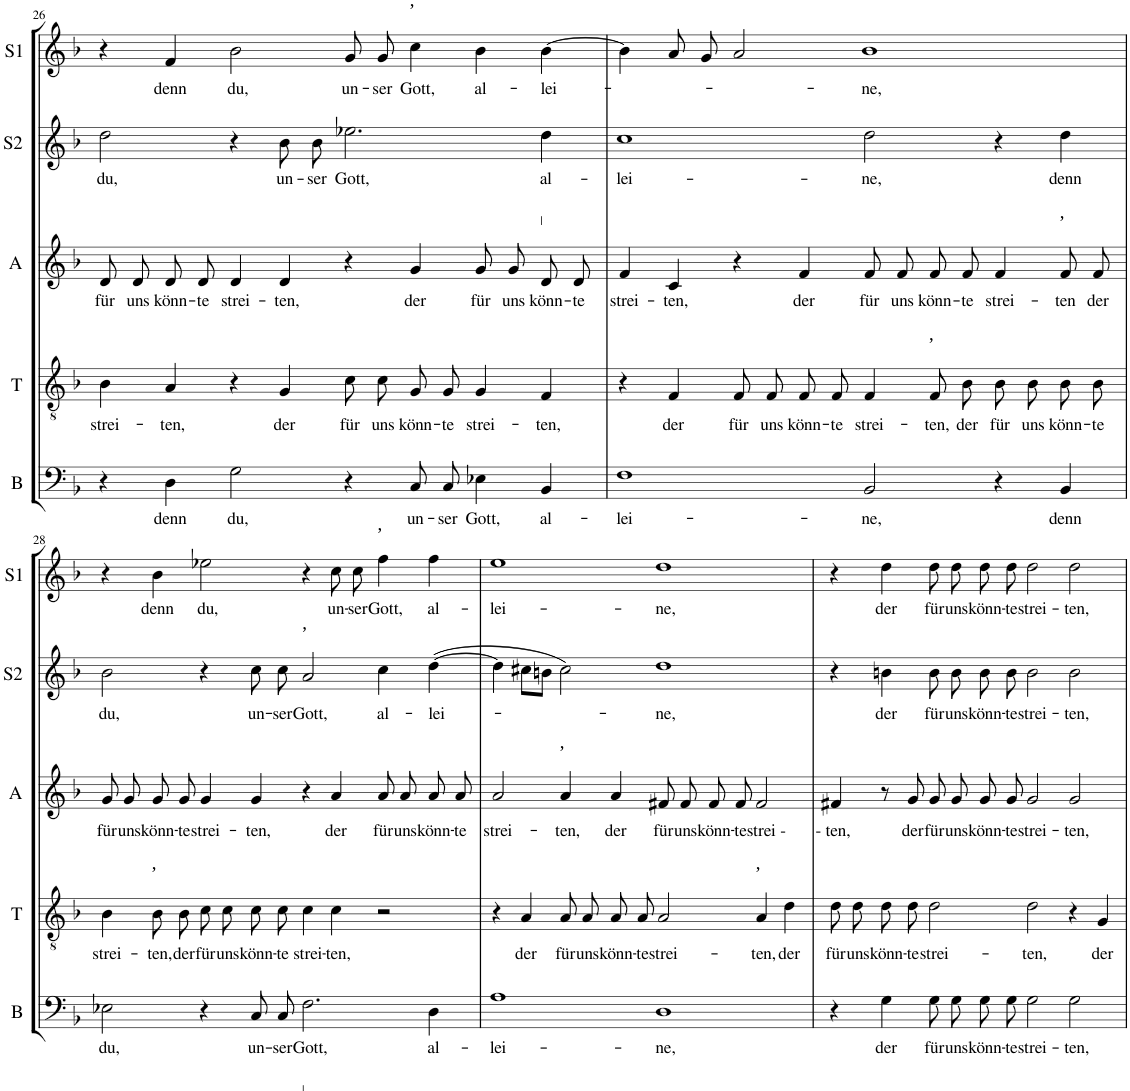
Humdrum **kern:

**kern	**text	**kern	**text	**kern	**text	**kern	**text	**kern	**text
*part5	*part5	*part4	*part4	*part3	*part3	*part2	*part2	*part1	*part1
*staff5	*staff5	*staff4	*staff4	*staff3	*staff3	*staff2	*staff2	*staff1	*staff1
*I"Baß	*	*I"Tenor	*	*I"Alt	*	*I"Sopran 2	*	*I"Sopran 1	*
*I'B	*	*I'T	*	*I'A	*	*I'S2	*	*I'S1	*
!!LO:PB:g=z
*clefF4	*	*clefGv2	*	*clefG2	*	*clefG2	*	*clefG2	*
*k[b-]	*	*k[b-]	*	*k[b-]	*	*k[b-]	*	*k[b-]	*
=26	=26	=26	=26	=26	=26	=26	=26	=26	=26
!	!	!	!LO:LY:b	!	!LO:LY:b	!	!LO:LY:b	!	!
4r	.	4B-\	strei-	8d/	für	2dd\	du,	4r	.
!	!	!	!	!	!LO:LY:b	!	!	!	!
.	.	.	.	8d/	uns	.	.	.	.
!	!LO:LY:b	!	!LO:LY:b	!	!LO:LY:b	!	!	!	!LO:LY:b
4D\	denn	4A/	-ten,	8d/	könn-	.	.	4f/	denn
!	!	!	!	!	!LO:LY:b	!	!	!	!
.	.	.	.	8d/	-te	.	.	.	.
!	!LO:LY:b	!	!	!	!LO:LY:b	!	!	!	!LO:LY:b
2G\	du,	4r	.	4d/	strei-	4r	.	2b-\	du,
!	!	!	!LO:LY:b	!	!LO:LY:b	!	!LO:LY:b	!	!
.	.	4G/	der	4d/	-ten,	8b-\	un-	.	.
!	!	!	!	!	!	!	!LO:LY:b	!	!
.	.	.	.	.	.	8b-\	-ser	.	.
!	!	!	!LO:LY:b	!	!	!	!LO:LY:b	!	!LO:LY:b
4r	.	8c\	für	4r	.	2.ee-X\	Gott,	8g/	un-
!	!	!	!LO:LY:b	!	!	!	!	!	!LO:LY:b
.	.	8c\	uns	.	.	.	.	8g/	-ser
!	!	!	!	!	!	!	!	!LO:TX:a:t=,	!
!	!LO:LY:b	!	!LO:LY:b	!	!LO:LY:b	!	!	!	!LO:LY:b
8C/	un-	8G/	könn-	4g/	der	.	.	4cc\	Gott,
!	!LO:LY:b	!	!LO:LY:b	!	!	!	!	!	!
8C/	-ser	8G/	-te	.	.	.	.	.	.
!	!LO:LY:b	!	!LO:LY:b	!	!LO:LY:b	!	!	!	!LO:LY:b
4E-X\	Gott,	4G/	strei-	8g/	für	.	.	4b-\	al-
!	!	!	!	!	!LO:LY:b	!	!	!	!
.	.	.	.	8g/	uns	.	.	.	.
!	!	!	!	!	!	!LO:TX:b:t=|	!	!	!
!	!LO:LY:b	!	!LO:LY:b	!	!LO:LY:b	!	!LO:LY:b	!	!LO:LY:b
4BB-/	al-	4F/	-ten,	8d/	könn-	4dd\	al-	[4b-\	-lei-
!	!	!	!	!	!LO:LY:b	!	!	!	!
.	.	.	.	8d/	-te	.	.	.	.
=27	=27	=27	=27	=27	=27	=27	=27	=27	=27
!	!LO:LY:b	!	!	!	!LO:LY:b	!	!LO:LY:b	!	!
1F	-lei-	4r	.	4f/	strei-	1cc	-lei-	4b-\]	.
!	!	!	!LO:LY:b	!	!LO:LY:b	!	!	!	!
.	.	4F/	der	4c/	-ten,	.	.	8a/	.
.	.	.	.	.	.	.	.	8g/	.
!	!	!	!LO:LY:b	!	!	!	!	!	!
.	.	8F/	für	4r	.	.	.	2a/	.
!	!	!	!LO:LY:b	!	!	!	!	!	!
.	.	8F/	uns	.	.	.	.	.	.
!	!	!	!LO:LY:b	!	!LO:LY:b	!	!	!	!
.	.	8F/	könn-	4f/	der	.	.	.	.
!	!	!	!LO:LY:b	!	!	!	!	!	!
.	.	8F/	-te	.	.	.	.	.	.
!	!LO:LY:b	!	!LO:LY:b	!	!LO:LY:b	!	!LO:LY:b	!	!LO:LY:b
2BB-/	-ne,	4F/	strei-	8f/	für	2dd\	-ne,	1b-	-ne,
!	!	!	!	!	!LO:LY:b	!	!	!	!
.	.	.	.	8f/	uns	.	.	.	.
!	!	!LO:TX:a:t=,	!	!	!	!	!	!	!
!	!	!	!LO:LY:b	!	!LO:LY:b	!	!	!	!
.	.	8F/	-ten,	8f/	könn-	.	.	.	.
!	!	!	!LO:LY:b	!	!LO:LY:b	!	!	!	!
.	.	8B-\	der	8f/	-te	.	.	.	.
!	!	!	!LO:LY:b	!	!LO:LY:b	!	!	!	!
4r	.	8B-\	für	4f/	strei-	4r	.	.	.
!	!	!	!LO:LY:b	!	!	!	!	!	!
.	.	8B-\	uns	.	.	.	.	.	.
!	!	!	!	!LO:TX:a:t=,	!	!	!	!	!
!	!LO:LY:b	!	!LO:LY:b	!	!LO:LY:b	!	!LO:LY:b	!	!
4BB-/	denn	8B-\	könn-	8f/	-ten	4dd\	denn	.	.
!	!	!	!LO:LY:b	!	!LO:LY:b	!	!	!	!
.	.	8B-\	-te	8f/	der	.	.	.	.
!!LO:LB:g=z
=28	=28	=28	=28	=28	=28	=28	=28	=28	=28
!	!LO:LY:b	!	!LO:LY:b	!	!LO:LY:b	!	!LO:LY:b	!	!
2E-X\	du,	4B-\	strei-	8g/	für	2b-\	du,	4r	.
!	!	!	!	!	!LO:LY:b	!	!	!	!
.	.	.	.	8g/	uns	.	.	.	.
!	!	!LO:TX:a:t=,	!	!	!	!	!	!	!
!	!	!	!LO:LY:b	!	!LO:LY:b	!	!	!	!LO:LY:b
.	.	8B-\	-ten,	8g/	könn-	.	.	4b-\	denn
!	!	!	!LO:LY:b	!	!LO:LY:b	!	!	!	!
.	.	8B-\	der	8g/	-te	.	.	.	.
!	!	!	!LO:LY:b	!	!LO:LY:b	!	!	!	!LO:LY:b
4r	.	8c\	für	4g/	strei-	4r	.	2ee-X\	du,
!	!	!	!LO:LY:b	!	!	!	!	!	!
.	.	8c\	uns	.	.	.	.	.	.
!	!LO:LY:b	!	!LO:LY:b	!	!LO:LY:b	!	!LO:LY:b	!	!
8C/	un-	8c\	könn-	4g/	-ten,	8cc\	un-	.	.
!	!LO:LY:b	!	!LO:LY:b	!	!	!	!LO:LY:b	!	!
8C/	-ser	8c\	-te	.	.	8cc\	-ser	.	.
!	!	!	!	!	!	!LO:TX:a:t=,	!	!	!
!LO:TX:b:t=|	!	!	!	!	!	!	!	!	!
!	!LO:LY:b	!	!LO:LY:b	!	!	!	!LO:LY:b	!	!
2.F\	Gott,	4c\	strei-	4r	.	2a/	Gott,	4r	.
!	!	!	!LO:LY:b	!	!LO:LY:b	!	!	!	!LO:LY:b
.	.	4c\	-ten,	4a/	der	.	.	8cc\	un-
!	!	!	!	!	!	!	!	!	!LO:LY:b
.	.	.	.	.	.	.	.	8cc\	-ser
!	!	!	!	!	!	!	!	!LO:TX:a:t=,	!
!	!	!	!	!	!LO:LY:b	!	!LO:LY:b	!	!LO:LY:b
.	.	2r	.	8a/	für	4cc\	al-	4ff\	Gott,
!	!	!	!	!	!LO:LY:b	!	!	!	!
.	.	.	.	8a/	uns	.	.	.	.
!	!LO:LY:b	!	!	!	!LO:LY:b	!	!LO:LY:b	!	!LO:LY:b
4D\	al-	.	.	8a/	könn-	(>[4dd\	-lei-	4ff\	al-
!	!	!	!	!	!LO:LY:b	!	!	!	!
.	.	.	.	8a/	-te	.	.	.	.
=29	=29	=29	=29	=29	=29	=29	=29	=29	=29
!	!LO:LY:b	!	!	!	!LO:LY:b	!	!	!	!LO:LY:b
1A	-lei-	4r	.	2a/	strei-	4dd\]	.	1ee	-lei-
!	!	!	!LO:LY:b	!	!	!	!	!	!
.	.	4A/	der	.	.	8cc#X\L	.	.	.
.	.	.	.	.	.	8bn\J	.	.	.
!	!	!	!	!LO:TX:a:t=,	!	!	!	!	!
!	!	!	!LO:LY:b	!	!LO:LY:b	!	!	!	!
.	.	8A/	für	4a/	-ten,	2cc#\)	.	.	.
!	!	!	!LO:LY:b	!	!	!	!	!	!
.	.	8A/	uns	.	.	.	.	.	.
!	!	!	!LO:LY:b	!	!LO:LY:b	!	!	!	!
.	.	8A/	könn-	4a/	der	.	.	.	.
!	!	!	!LO:LY:b	!	!	!	!	!	!
.	.	8A/	-te	.	.	.	.	.	.
!	!LO:LY:b	!	!LO:LY:b	!	!LO:LY:b	!	!LO:LY:b	!	!LO:LY:b
1D	-ne,	2A/	strei-	8f#X/	für	1dd	-ne,	1dd	-ne,
!	!	!	!	!	!LO:LY:b	!	!	!	!
.	.	.	.	8f#/	uns	.	.	.	.
!	!	!	!	!	!LO:LY:b	!	!	!	!
.	.	.	.	8f#/	könn-	.	.	.	.
!	!	!	!	!	!LO:LY:b	!	!	!	!
.	.	.	.	8f#/	-te	.	.	.	.
!	!	!LO:TX:a:t=,	!	!	!	!	!	!	!
!	!	!	!LO:LY:b	!	!LO:LY:b	!	!	!	!
.	.	4A/	-ten,	2f#/	strei -	.	.	.	.
!	!	!	!LO:LY:b	!	!	!	!	!	!
.	.	4d\	der	.	.	.	.	.	.
=30	=30	=30	=30	=30	=30	=30	=30	=30	=30
!	!	!	!LO:LY:b	!	!LO:LY:b	!	!	!	!
4r	.	8d\	für	4f#X/	- ten,	4r	.	4r	.
!	!	!	!LO:LY:b	!	!	!	!	!	!
.	.	8d\	uns	.	.	.	.	.	.
!	!LO:LY:b	!	!LO:LY:b	!	!	!	!LO:LY:b	!	!LO:LY:b
4G\	der	8d\	könn-	8r	.	4bn\	der	4dd\	der
!	!	!	!LO:LY:b	!	!LO:LY:b	!	!	!	!
.	.	8d\	-te	8g/	der	.	.	.	.
!	!LO:LY:b	!	!LO:LY:b	!	!LO:LY:b	!	!LO:LY:b	!	!LO:LY:b
8G\	für	2d\	strei-	8g/	für	8b\	für	8dd\	für
!	!LO:LY:b	!	!	!	!LO:LY:b	!	!LO:LY:b	!	!LO:LY:b
8G\	uns	.	.	8g/	uns	8b\	uns	8dd\	uns
!	!LO:LY:b	!	!	!	!LO:LY:b	!	!LO:LY:b	!	!LO:LY:b
8G\	könn-	.	.	8g/	könn-	8b\	könn-	8dd\	könn-
!	!LO:LY:b	!	!	!	!LO:LY:b	!	!LO:LY:b	!	!LO:LY:b
8G\	-te	.	.	8g/	-te	8b\	-te	8dd\	-te
!	!LO:LY:b	!	!LO:LY:b	!	!LO:LY:b	!	!LO:LY:b	!	!LO:LY:b
2G\	strei-	2d\	-ten,	2g/	strei-	2b\	strei-	2dd\	strei-
!	!LO:LY:b	!	!	!	!LO:LY:b	!	!LO:LY:b	!	!LO:LY:b
2G\	-ten,	4r	.	2g/	-ten,	2b\	-ten,	2dd\	-ten,
!	!	!	!LO:LY:b	!	!	!	!	!	!
.	.	4G/	der	.	.	.	.	.	.
=	=	=	=	=	=	=	=	=	=
*-	*-	*-	*-	*-	*-	*-	*-	*-	*-
